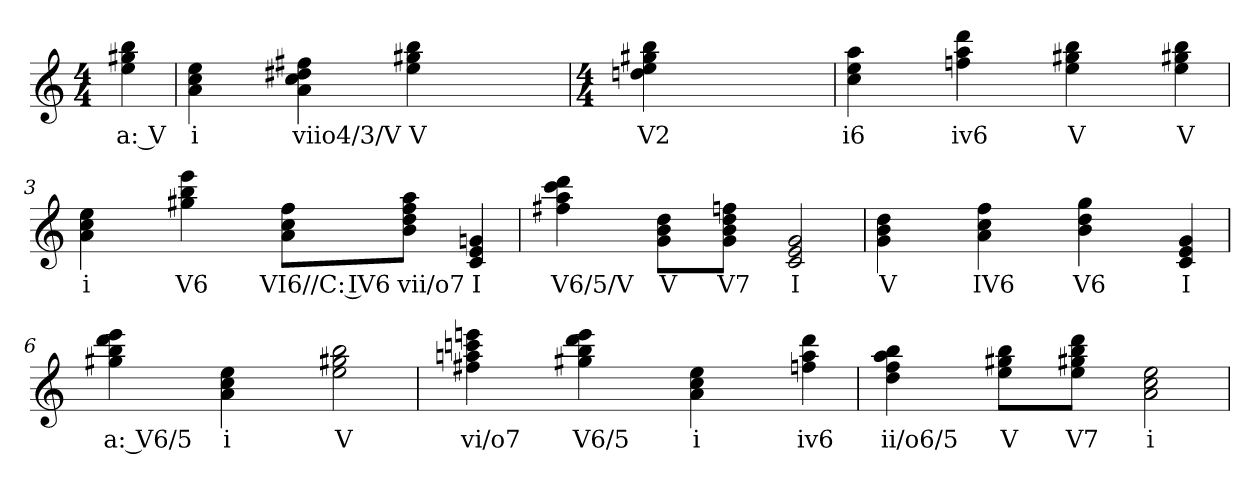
**kern	**text
*part1	*part1
*staff1	*staff1
*k[]	*
*a:	*
*M4/4	*
=	=
4ee 4gg#X 4bb	a: V
=1a	=1a
4a 4cc 4ee	i
4ryy	.
4a 4cc 4dd#X 4ff#X	viio4/3/V
4ryy	.
4ee 4gg#X 4bb	V
4ryy	.
4ryy	.
=1b	=1b
*M4/4	*
4ddn 4ee 4gg#X 4bb	V2
4ryy	.
2ryy	.
=2	=2
4cc 4ee 4aa	i6
4ryy	.
4ffn 4aa 4ddd	iv6
4ryy	.
4ee 4gg#X 4bb	V
4ryy	.
4ee 4gg#X 4bb	V
=3	=3
4a 4cc 4ee	i
4ryy	.
4gg#X 4bb 4eee	V6
4ryy	.
8a 8cc 8ffL	VI6//C: IV6
8ryy	.
8b 8dd 8ff 8aaJ	vii/o7
8ryy	.
4c 4e 4gn	I
=4	=4
4ff#X 4aa 4ccc 4ddd	V6/5/V
4ryy	.
8g 8b 8ddL	V
8ryy	.
8g 8b 8dd 8ffnJ	V7
8ryy	.
2c 2e 2g	I
=5	=5
4g 4b 4dd	V
4ryy	.
4a 4cc 4ff	IV6
4ryy	.
4b 4dd 4gg	V6
4ryy	.
4c 4e 4g	I
=6	=6
4gg#X 4bb 4ddd 4eee	a: V6/5
4ryy	.
4a 4cc 4ee	i
4ryy	.
2ee 2gg#X 2bb	V
=7	=7
4ff#X 4aan 4cccn 4eeen	vi/o7
4ryy	.
4gg#X 4bb 4ddd 4eee	V6/5
4ryy	.
4a 4cc 4ee	i
4ryy	.
4ffn 4aa 4ddd	iv6
=8	=8
4dd 4ff 4aa 4bb	ii/o6/5
4ryy	.
8ee 8gg#X 8bbL	V
8ryy	.
8ee 8gg#X 8bb 8dddJ	V7
8ryy	.
2a 2cc 2ee	i
=	=
*-	*-
